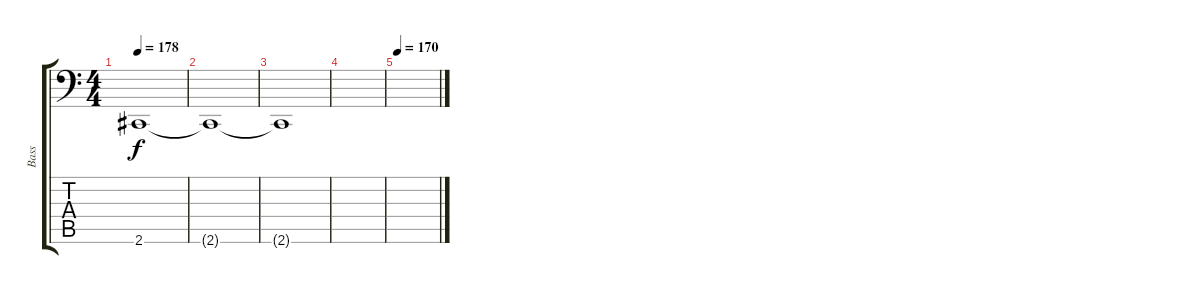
\track ("Bass" "Bass") {instrument electricbasspick}
\staff {score tabs}
\tuning (B2 G2 D2 A1 E1 B0) {hide}
\ts (4 4)
\tempo 178
\clef f4
\ks c
2.6{t}.1{dy f} |
2.6{t}.1 |
2.6{t}.1 |
|
\tempo 170
